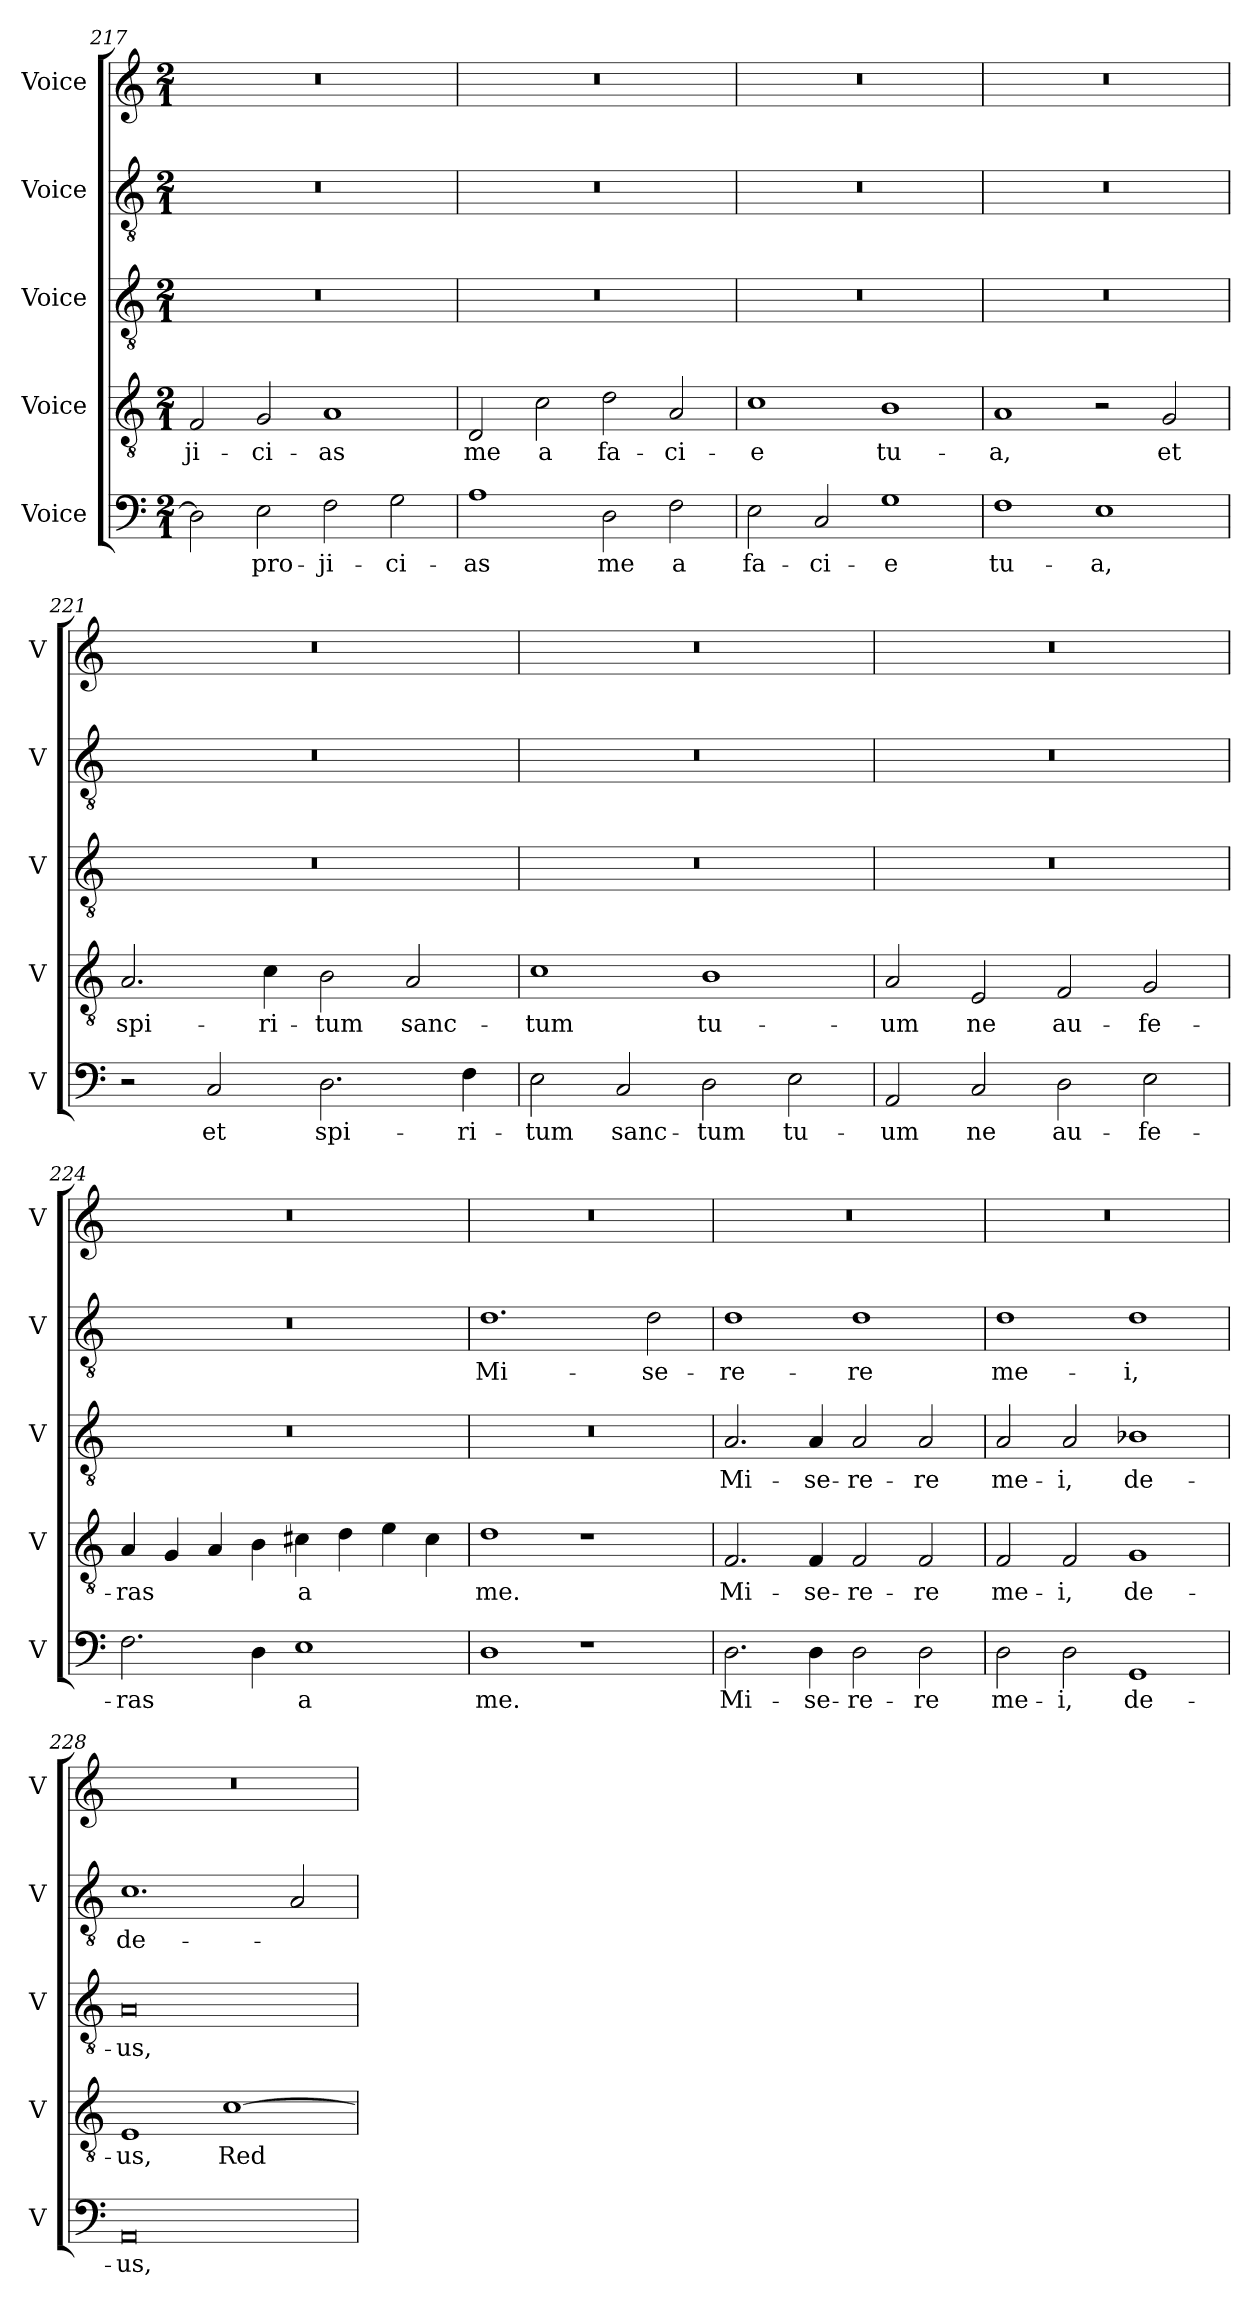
**kern	**text	**kern	**text	**kern	**text	**kern	**text	**kern
*part5	*part5	*part4	*part4	*part3	*part3	*part2	*part2	*part1
*staff5	*staff5	*staff4	*staff4	*staff3	*staff3	*staff2	*staff2	*staff1
*I"Voice	*	*I"Voice	*	*I"Voice	*	*I"Voice	*	*I"Voice
*I'V	*	*I'V	*	*I'V	*	*I'V	*	*I'V
*clefF4	*	*clefGv2	*	*clefGv2	*	*clefGv2	*	*clefG2
*k[]	*	*k[]	*	*k[]	*	*k[]	*	*k[]
*M2/1	*	*M2/1	*	*M2/1	*	*M2/1	*	*M2/1
=217	=217	=217	=217	=217	=217	=217	=217	=217
!	!	!	!LO:LY:b	!	!	!	!	!
2D\]	.	2F/	-ji-	0r	.	0r	.	0r
!	!LO:LY:b	!	!LO:LY:b	!	!	!	!	!
2E\	pro-	2G/	-ci-	.	.	.	.	.
!	!LO:LY:b	!	!LO:LY:b	!	!	!	!	!
2F\	-ji-	1A	-as	.	.	.	.	.
!	!LO:LY:b	!	!	!	!	!	!	!
2G\	-ci-	.	.	.	.	.	.	.
=218	=218	=218	=218	=218	=218	=218	=218	=218
!	!LO:LY:b	!	!LO:LY:b	!	!	!	!	!
1A	-as	2D/	me	0r	.	0r	.	0r
!	!	!	!LO:LY:b	!	!	!	!	!
.	.	2c\	a	.	.	.	.	.
!	!LO:LY:b	!	!LO:LY:b	!	!	!	!	!
2D\	me	2d\	fa-	.	.	.	.	.
!	!LO:LY:b	!	!LO:LY:b	!	!	!	!	!
2F\	a	2A/	-ci-	.	.	.	.	.
=219	=219	=219	=219	=219	=219	=219	=219	=219
!	!LO:LY:b	!	!LO:LY:b	!	!	!	!	!
2E\	fa-	1c	-e	0r	.	0r	.	0r
!	!LO:LY:b	!	!	!	!	!	!	!
2C/	-ci-	.	.	.	.	.	.	.
!	!LO:LY:b	!	!LO:LY:b	!	!	!	!	!
1G	-e	1B	tu-	.	.	.	.	.
!!LO:PB:g=z
=220	=220	=220	=220	=220	=220	=220	=220	=220
!	!LO:LY:b	!	!LO:LY:b	!	!	!	!	!
1F	tu-	1A	-a,	0r	.	0r	.	0r
!	!LO:LY:b	!	!	!	!	!	!	!
1E	-a,	2r	.	.	.	.	.	.
!	!	!	!LO:LY:b	!	!	!	!	!
.	.	2G/	et	.	.	.	.	.
=221	=221	=221	=221	=221	=221	=221	=221	=221
!	!	!	!LO:LY:b	!	!	!	!	!
2r	.	2.A/	spi-	0r	.	0r	.	0r
!	!LO:LY:b	!	!	!	!	!	!	!
2C/	et	.	.	.	.	.	.	.
!	!	!	!LO:LY:b	!	!	!	!	!
.	.	4c\	-ri-	.	.	.	.	.
!	!LO:LY:b	!	!LO:LY:b	!	!	!	!	!
2.D\	spi-	2B\	-tum	.	.	.	.	.
!	!	!	!LO:LY:b	!	!	!	!	!
.	.	2A/	sanc-	.	.	.	.	.
!	!LO:LY:b	!	!	!	!	!	!	!
4F\	-ri-	.	.	.	.	.	.	.
=222	=222	=222	=222	=222	=222	=222	=222	=222
!	!LO:LY:b	!	!LO:LY:b	!	!	!	!	!
2E\	-tum	1c	-tum	0r	.	0r	.	0r
!	!LO:LY:b	!	!	!	!	!	!	!
2C/	sanc-	.	.	.	.	.	.	.
!	!LO:LY:b	!	!LO:LY:b	!	!	!	!	!
2D\	-tum	1B	tu-	.	.	.	.	.
!	!LO:LY:b	!	!	!	!	!	!	!
2E\	tu-	.	.	.	.	.	.	.
=223	=223	=223	=223	=223	=223	=223	=223	=223
!	!LO:LY:b	!	!LO:LY:b	!	!	!	!	!
2AA/	-um	2A/	-um	0r	.	0r	.	0r
!	!LO:LY:b	!	!LO:LY:b	!	!	!	!	!
2C/	ne	2E/	ne	.	.	.	.	.
!	!LO:LY:b	!	!LO:LY:b	!	!	!	!	!
2D\	au-	2F/	au-	.	.	.	.	.
!	!LO:LY:b	!	!LO:LY:b	!	!	!	!	!
2E\	-fe-	2G/	-fe-	.	.	.	.	.
!!LO:LB:g=z
=224	=224	=224	=224	=224	=224	=224	=224	=224
!	!LO:LY:b	!	!LO:LY:b	!	!	!	!	!
2.F\	-ras	4A/	-ras	0r	.	0r	.	0r
.	.	4G/	.	.	.	.	.	.
.	.	4A/	.	.	.	.	.	.
4D\	.	4B\	.	.	.	.	.	.
!	!LO:LY:b	!	!LO:LY:b	!	!	!	!	!
1E	a	4c#X\	a	.	.	.	.	.
.	.	4d\	.	.	.	.	.	.
.	.	4e\	.	.	.	.	.	.
.	.	4c#\	.	.	.	.	.	.
=225	=225	=225	=225	=225	=225	=225	=225	=225
!	!LO:LY:b	!	!LO:LY:b	!	!	!	!LO:LY:b	!
1D	me.	1d	me.	0r	.	1.d	Mi-	0r
1r	.	1r	.	.	.	.	.	.
!	!	!	!	!	!	!	!LO:LY:b	!
.	.	.	.	.	.	2d\	-se-	.
=226	=226	=226	=226	=226	=226	=226	=226	=226
!	!LO:LY:b	!	!LO:LY:b	!	!LO:LY:b	!	!LO:LY:b	!
2.D\	Mi-	2.F/	Mi-	2.A/	Mi-	1d	-re-	0r
!	!LO:LY:b	!	!LO:LY:b	!	!LO:LY:b	!	!	!
4D\	-se-	4F/	-se-	4A/	-se-	.	.	.
!	!LO:LY:b	!	!LO:LY:b	!	!LO:LY:b	!	!LO:LY:b	!
2D\	-re-	2F/	-re-	2A/	-re-	1d	-re	.
!	!LO:LY:b	!	!LO:LY:b	!	!LO:LY:b	!	!	!
2D\	-re	2F/	-re	2A/	-re	.	.	.
=227	=227	=227	=227	=227	=227	=227	=227	=227
!	!LO:LY:b	!	!LO:LY:b	!	!LO:LY:b	!	!LO:LY:b	!
2D\	me-	2F/	me-	2A/	me-	1d	me-	0r
!	!LO:LY:b	!	!LO:LY:b	!	!LO:LY:b	!	!	!
2D\	-i,	2F/	-i,	2A/	-i,	.	.	.
!	!LO:LY:b	!	!LO:LY:b	!	!LO:LY:b	!	!LO:LY:b	!
1GG	de-	1G	de-	1B-X	de-	1d	-i,	.
!!LO:LB:g=z
=228	=228	=228	=228	=228	=228	=228	=228	=228
!	!LO:LY:b	!	!LO:LY:b	!	!LO:LY:b	!	!LO:LY:b	!
0AA	-us,	1E	-us,	0A	-us,	1.c	de-	0r
!	!	!	!LO:LY:b	!	!	!	!	!
.	.	[1c	Red-	.	.	.	.	.
.	.	.	.	.	.	2A/	.	.
=	=	=	=	=	=	=	=	=
*-	*-	*-	*-	*-	*-	*-	*-	*-
